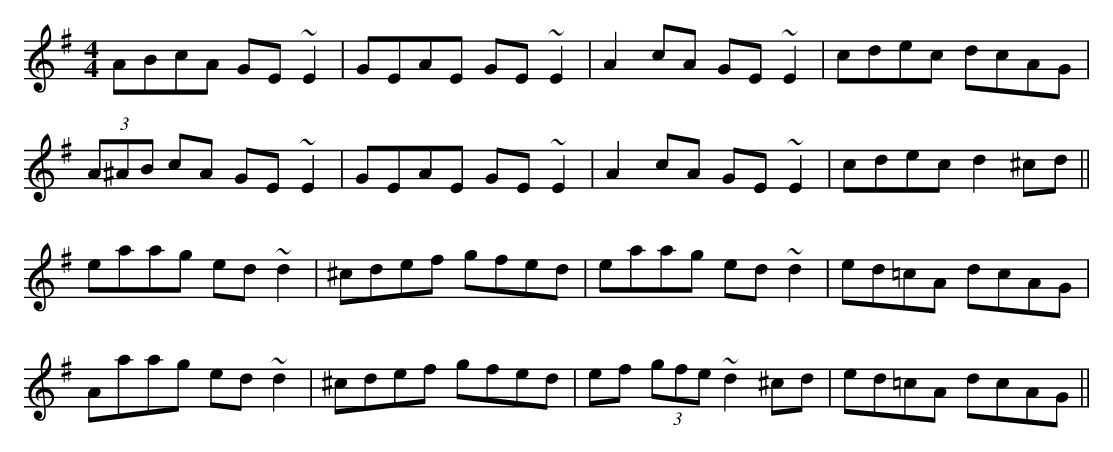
X:1
M:4/4
K:Ador
ABcA GE~E2|GEAE GE~E2|A2cA GE~E2|cdec dcAG|
(3A^AB cA GE~E2|GEAE GE~E2|A2cA GE~E2|cdec d2 ^cd||
eaag ed~d2|^cdef gfed|eaag ed~d2|ed=cA dcAG|
Aaag ed~d2|^cdef gfed|ef (3gfe ~d2 ^cd|ed=cA dcAG||
